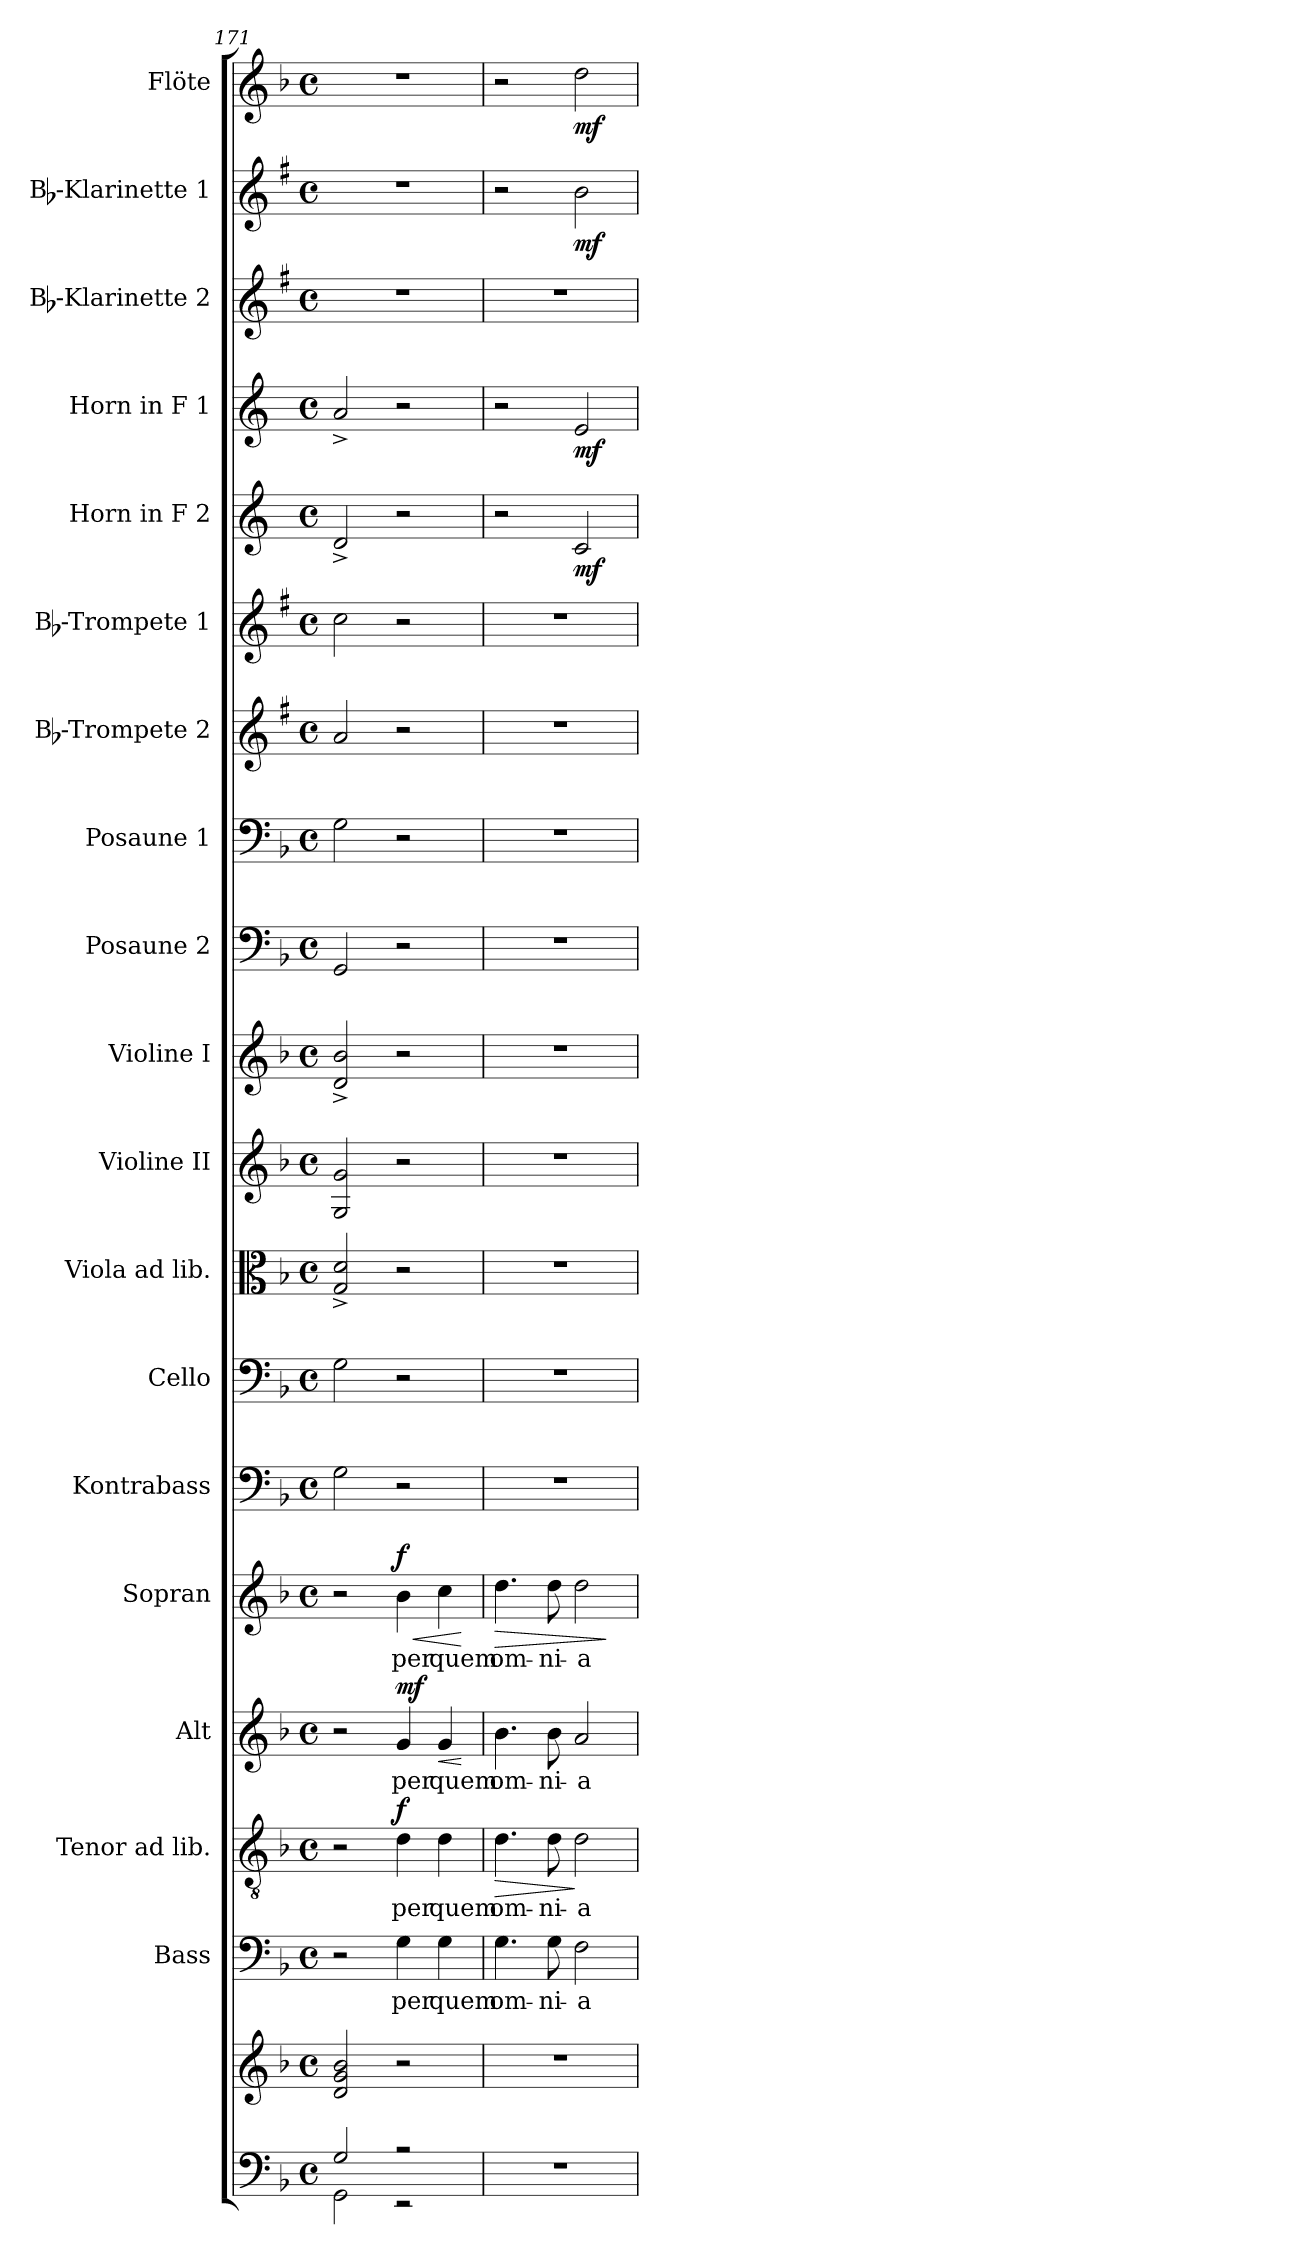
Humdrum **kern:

**kern	**kern	**kern	**text	**kern	**text	**dynam	**kern	**text	**dynam	**kern	**text	**dynam	**kern	**kern	**kern	**kern	**kern	**kern	**kern	**kern	**kern	**kern	**dynam	**kern	**dynam	**kern	**kern	**dynam	**kern	**dynam
*part19	*part19	*part18	*part18	*part17	*part17	*part17	*part16	*part16	*part16	*part15	*part15	*part15	*part14	*part13	*part12	*part11	*part10	*part9	*part8	*part7	*part6	*part5	*part5	*part4	*part4	*part3	*part2	*part2	*part1	*part1
*staff20	*staff19	*staff18	*staff18	*staff17	*staff17	*staff17	*staff16	*staff16	*staff16	*staff15	*staff15	*staff15	*staff14	*staff13	*staff12	*staff11	*staff10	*staff9	*staff8	*staff7	*staff6	*staff5	*staff5	*staff4	*staff4	*staff3	*staff2	*staff2	*staff1	*staff1
*	*	*I"Bass	*	*I"Tenor ad lib.	*	*	*I"Alt	*	*	*I"Sopran	*	*	*I"Kontrabass	*I"Cello	*I"Viola ad lib.	*I"Violine II	*I"Violine I	*I"Posaune 2	*I"Posaune 1	*I"Bb-Trompete 2	*I"Bb-Trompete 1	*I"Horn in F 2	*	*I"Horn in F 1	*	*I"Bb-Klarinette 2	*I"Bb-Klarinette 1	*	*I"Flöte	*
*	*	*I'B.	*	*I'T.	*	*	*I'A.	*	*	*I'S.	*	*	*I'Kb.	*	*I'Vla.	*I'Vl. II	*I'Vl. I	*I'Pos. 2	*I'Pos. 1	*I'Bb Trp. 2	*I'Bb Trp. 1	*	*	*	*	*I'Bb Kl. 2	*I'Bb Kl. 1	*	*I'Fl.	*
*clefF4	*clefG2	*clefF4	*	*clefGv2	*	*	*clefG2	*	*	*clefG2	*	*	*clefF4	*clefF4	*clefC3	*clefG2	*clefG2	*clefF4	*clefF4	*clefG2	*clefG2	*clefG2	*	*clefG2	*	*clefG2	*clefG2	*	*clefG2	*
*	*	*	*	*	*	*	*	*	*	*	*	*	*ITrd7c12	*	*	*	*	*	*	*ITrd1c2	*ITrd1c2	*ITrd4c7	*	*ITrd4c7	*	*ITrd1c2	*ITrd1c2	*	*	*
*k[b-]	*k[b-]	*k[b-]	*	*k[b-]	*	*	*k[b-]	*	*	*k[b-]	*	*	*k[b-]	*k[b-]	*k[b-]	*k[b-]	*k[b-]	*k[b-]	*k[b-]	*k[b-]	*k[b-]	*k[b-]	*	*k[b-]	*	*k[b-]	*k[b-]	*	*k[b-]	*
*F:	*F:	*F:	*	*F:	*	*	*F:	*	*	*F:	*	*	*F:	*F:	*F:	*F:	*F:	*F:	*F:	*F:	*F:	*F:	*	*F:	*	*F:	*F:	*	*F:	*
*M4/4	*M4/4	*M4/4	*	*M4/4	*	*	*M4/4	*	*	*M4/4	*	*	*M4/4	*M4/4	*M4/4	*M4/4	*M4/4	*M4/4	*M4/4	*M4/4	*M4/4	*M4/4	*	*M4/4	*	*M4/4	*M4/4	*	*M4/4	*
*met(c)	*met(c)	*met(c)	*	*met(c)	*	*	*met(c)	*	*	*met(c)	*	*	*met(c)	*met(c)	*met(c)	*met(c)	*met(c)	*met(c)	*met(c)	*met(c)	*met(c)	*met(c)	*	*met(c)	*	*met(c)	*met(c)	*	*met(c)	*
=171	=171	=171	=171	=171	=171	=171	=171	=171	=171	=171	=171	=171	=171	=171	=171	=171	=171	=171	=171	=171	=171	=171	=171	=171	=171	=171	=171	=171	=171	=171
*^	*	*	*	*	*	*	*	*	*	*	*	*	*	*	*	*	*	*	*	*	*	*	*	*	*	*	*	*	*	*
2G/	2GG\	2d/ 2g/ 2b-/	2r	.	2r	.	.	2r	.	.	2r	.	.	2GG\	2G\	2G/^< 2d/^<	2G/ 2g/	2d/^< 2b-/^<	2GG/	2G\	2g/	2b-\	2G^</	.	2d^</	.	1r	1r	.	1r	.
!	!	!	!	!LO:LY:b	!	!LO:LY:b	!LO:DY:a	!	!LO:LY:b	!LO:DY:a	!	!LO:LY:b	!LO:HP:b	!	!	!	!	!	!	!	!	!	!	!	!	!	!	!	!	!	!
!	!	!	!	!	!	!	!	!	!	!	!	!	!LO:DY:n=1:a	!	!	!	!	!	!	!	!	!	!	!	!	!	!	!	!	!	!
2r	2r	2r	4G\	per	4d\	per	f	4g/	per	mf	4b-\	per	< f	2r	2r	2r	2r	2r	2r	2r	2r	2r	2r	.	2r	.	.	.	.	.	.
!	!	!	!	!LO:LY:b	!	!LO:LY:b	!	!	!LO:LY:b	!LO:HP:b	!	!LO:LY:b	!	!	!	!	!	!	!	!	!	!	!	!	!	!	!	!	!	!	!
.	.	.	4G\	quem	4d\	quem	.	4g/	quem	<	4cc\	quem	.	.	.	.	.	.	.	.	.	.	.	.	.	.	.	.	.	.	.
*v	*v	*	*	*	*	*	*	*	*	*	*	*	*	*	*	*	*	*	*	*	*	*	*	*	*	*	*	*	*	*	*
.	.	.	.	.	.	.	.	.	[	.	.	[	.	.	.	.	.	.	.	.	.	.	.	.	.	.	.	.	.	.
=172	=172	=172	=172	=172	=172	=172	=172	=172	=172	=172	=172	=172	=172	=172	=172	=172	=172	=172	=172	=172	=172	=172	=172	=172	=172	=172	=172	=172	=172	=172
!	!	!	!LO:LY:b	!	!LO:LY:b	!LO:HP:b	!	!LO:LY:b	!	!	!LO:LY:b	!LO:HP:b	!	!	!	!	!	!	!	!	!	!	!	!	!	!	!	!	!	!
1r	1r	4.G\	om-	4.d\	om-	>	4.b-\	om-	.	4.dd\	om-	>	1r	1r	1r	1r	1r	1r	1r	1r	1r	2r	.	2r	.	1r	2r	.	2r	.
!	!	!	!LO:LY:b	!	!LO:LY:b	!	!	!LO:LY:b	!	!	!LO:LY:b	!	!	!	!	!	!	!	!	!	!	!	!	!	!	!	!	!	!	!
.	.	8G\	-ni-	8d\	-ni-	.	8b-\	-ni-	.	8dd\	-ni-	.	.	.	.	.	.	.	.	.	.	.	.	.	.	.	.	.	.	.
!	!	!	!LO:LY:b	!	!LO:LY:b	!	!	!LO:LY:b	!	!	!LO:LY:b	!	!	!	!	!	!	!	!	!	!	!	!LO:DY:b	!	!LO:DY:b	!	!	!LO:DY:b	!	!LO:DY:b
.	.	2F\	-a	2d\	-a	]	2a/	-a	.	2dd\	-a	.	.	.	.	.	.	.	.	.	.	2F/	mf	2A/	mf	.	2a\	mf	2dd\	mf
.	.	.	.	.	.	.	.	.	.	.	.	]	.	.	.	.	.	.	.	.	.	.	.	.	.	.	.	.	.	.
=	=	=	=	=	=	=	=	=	=	=	=	=	=	=	=	=	=	=	=	=	=	=	=	=	=	=	=	=	=	=
*-	*-	*-	*-	*-	*-	*-	*-	*-	*-	*-	*-	*-	*-	*-	*-	*-	*-	*-	*-	*-	*-	*-	*-	*-	*-	*-	*-	*-	*-	*-
